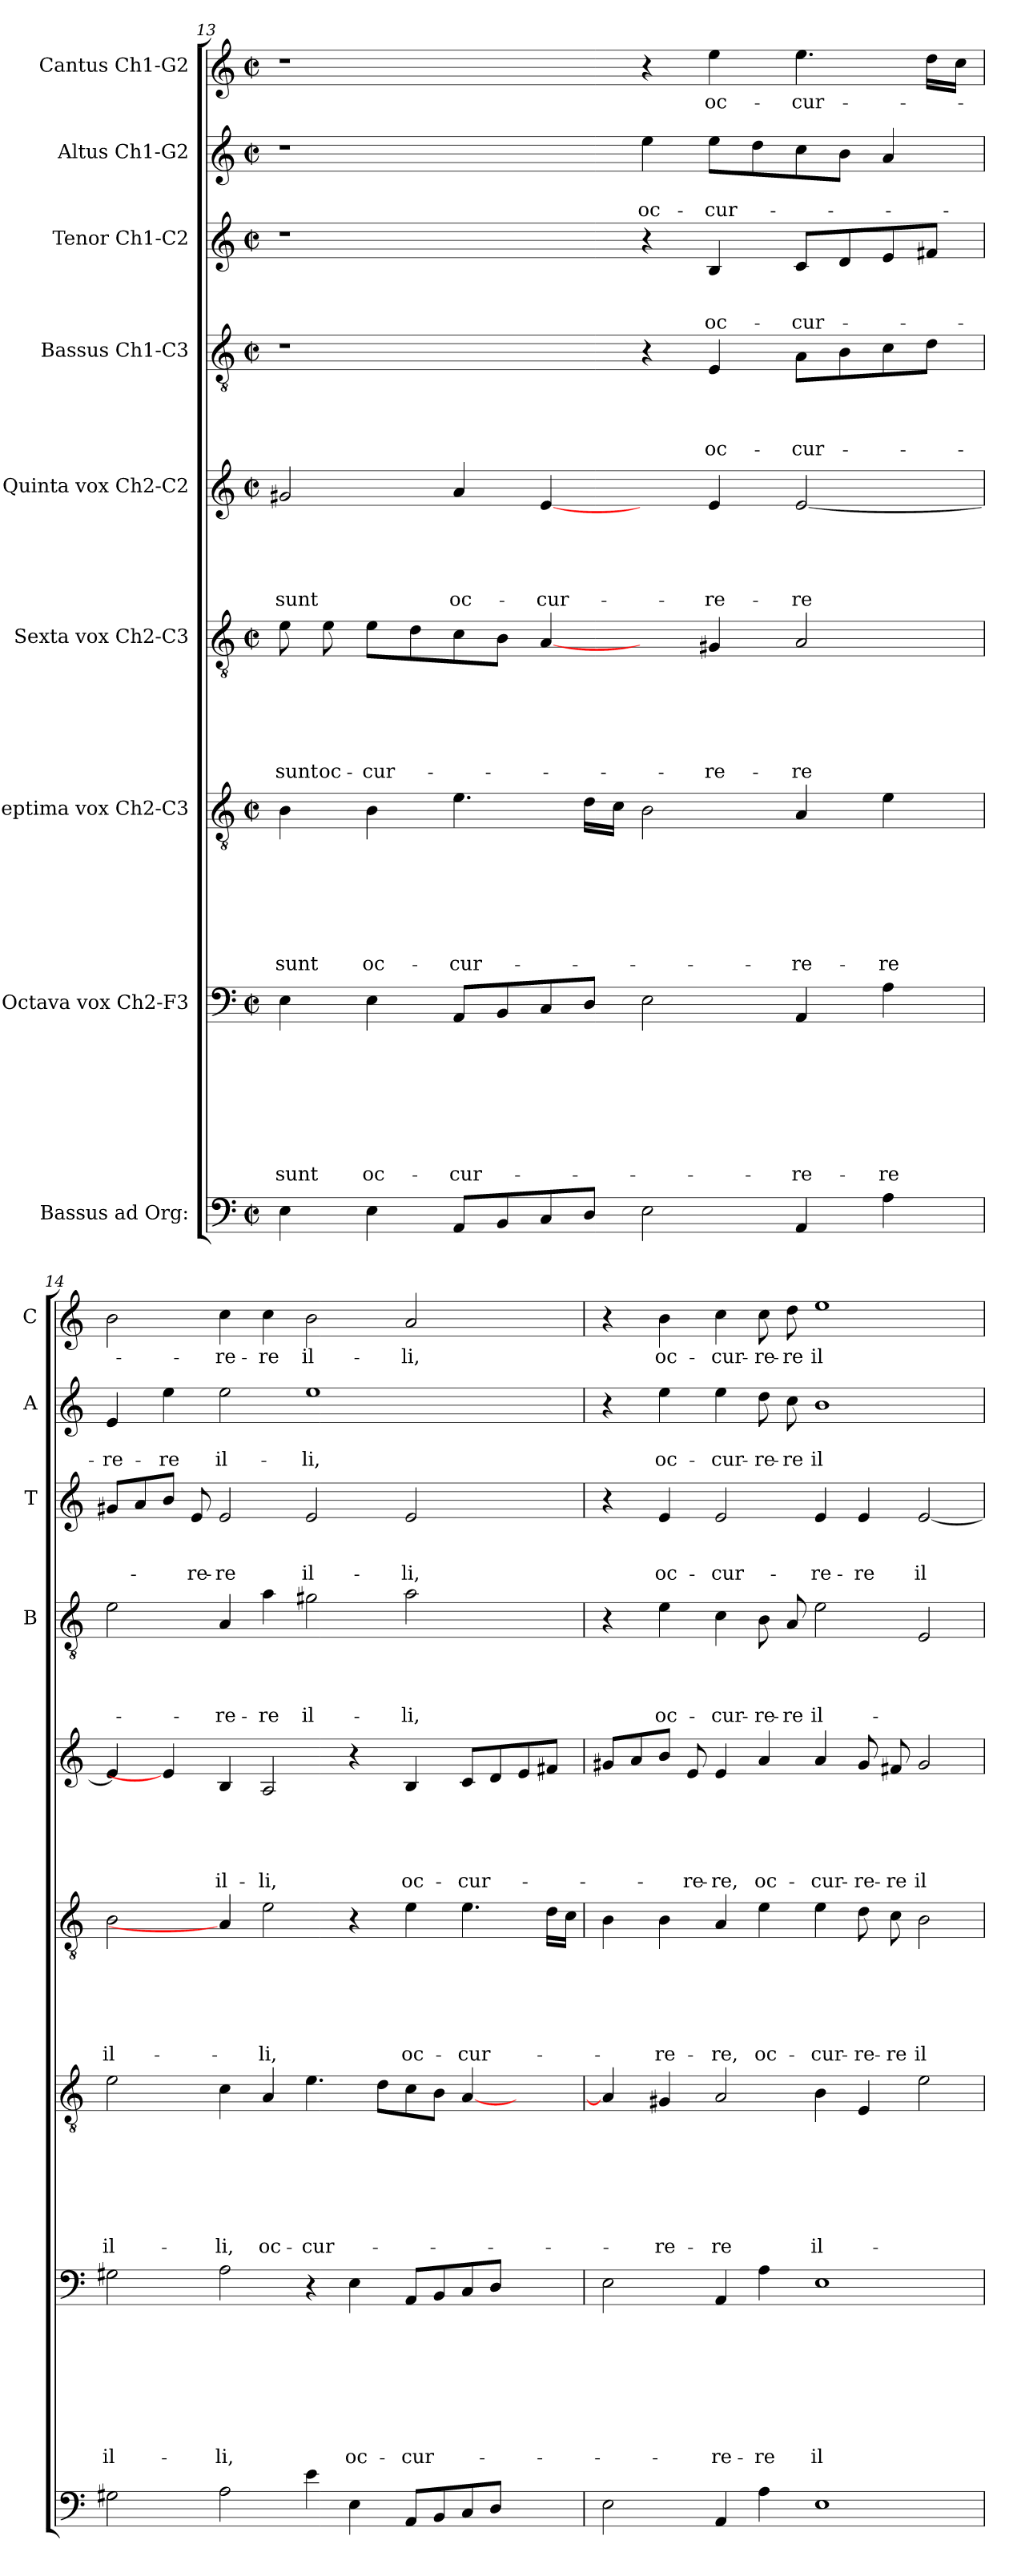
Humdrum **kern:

**kern	**kern	**text	**text	**text	**text	**text	**text	**text	**text	**kern	**text	**text	**text	**text	**text	**text	**text	**kern	**text	**text	**text	**text	**text	**text	**kern	**text	**text	**text	**text	**text	**kern	**text	**text	**text	**text	**kern	**text	**text	**text	**kern	**text	**text	**kern	**text
*part9	*part8	*part8	*part8	*part8	*part8	*part8	*part8	*part8	*part8	*part7	*part7	*part7	*part7	*part7	*part7	*part7	*part7	*part6	*part6	*part6	*part6	*part6	*part6	*part6	*part5	*part5	*part5	*part5	*part5	*part5	*part4	*part4	*part4	*part4	*part4	*part3	*part3	*part3	*part3	*part2	*part2	*part2	*part1	*part1
*staff9	*staff8	*staff8	*staff8	*staff8	*staff8	*staff8	*staff8	*staff8	*staff8	*staff7	*staff7	*staff7	*staff7	*staff7	*staff7	*staff7	*staff7	*staff6	*staff6	*staff6	*staff6	*staff6	*staff6	*staff6	*staff5	*staff5	*staff5	*staff5	*staff5	*staff5	*staff4	*staff4	*staff4	*staff4	*staff4	*staff3	*staff3	*staff3	*staff3	*staff2	*staff2	*staff2	*staff1	*staff1
*I"Bassus ad Org:	*I"Octava vox Ch2-F3	*	*	*	*	*	*	*	*	*I"Septima vox Ch2-C3	*	*	*	*	*	*	*	*I"Sexta vox Ch2-C3	*	*	*	*	*	*	*I"Quinta vox Ch2-C2	*	*	*	*	*	*I"Bassus Ch1-C3	*	*	*	*	*I"Tenor Ch1-C2	*	*	*	*I"Altus Ch1-G2	*	*	*I"Cantus Ch1-G2	*
*	*	*	*	*	*	*	*	*	*	*	*	*	*	*	*	*	*	*	*	*	*	*	*	*	*	*	*	*	*	*	*I'B	*	*	*	*	*I'T	*	*	*	*I'A	*	*	*I'C	*
*clefF4	*clefF4	*	*	*	*	*	*	*	*	*clefGv2	*	*	*	*	*	*	*	*clefGv2	*	*	*	*	*	*	*clefG2	*	*	*	*	*	*clefGv2	*	*	*	*	*clefG2	*	*	*	*clefG2	*	*	*clefG2	*
*k[]	*k[]	*	*	*	*	*	*	*	*	*k[]	*	*	*	*	*	*	*	*k[]	*	*	*	*	*	*	*k[]	*	*	*	*	*	*k[]	*	*	*	*	*k[]	*	*	*	*k[]	*	*	*k[]	*
*C:	*C:	*	*	*	*	*	*	*	*	*C:	*	*	*	*	*	*	*	*C:	*	*	*	*	*	*	*C:	*	*	*	*	*	*C:	*	*	*	*	*C:	*	*	*	*C:	*	*	*C:	*
*M2/2	*M2/2	*	*	*	*	*	*	*	*	*M2/2	*	*	*	*	*	*	*	*M2/2	*	*	*	*	*	*	*M2/2	*	*	*	*	*	*M2/2	*	*	*	*	*M2/2	*	*	*	*M2/2	*	*	*M2/2	*
*met(c|)	*met(c|)	*	*	*	*	*	*	*	*	*met(c|)	*	*	*	*	*	*	*	*met(c|)	*	*	*	*	*	*	*met(c|)	*	*	*	*	*	*met(c|)	*	*	*	*	*met(c|)	*	*	*	*met(c|)	*	*	*met(c|)	*
=13	=13	=13	=13	=13	=13	=13	=13	=13	=13	=13	=13	=13	=13	=13	=13	=13	=13	=13	=13	=13	=13	=13	=13	=13	=13	=13	=13	=13	=13	=13	=13	=13	=13	=13	=13	=13	=13	=13	=13	=13	=13	=13	=13	=13
!	!	!	!	!	!	!	!	!	!LO:LY:b	!	!	!	!	!	!	!	!LO:LY:b	!	!	!	!	!	!	!LO:LY:b	!	!	!	!	!	!LO:LY:b	!	!	!	!	!	!	!	!	!	!	!	!	!	!
4E\	4E\	.	.	.	.	.	.	.	sunt	4B\	.	.	.	.	.	.	sunt	8e\	.	.	.	.	.	sunt	2g#X/	.	.	.	.	sunt	1r	.	.	.	.	1r	.	.	.	1r	.	.	1r	.
!	!	!	!	!	!	!	!	!	!	!	!	!	!	!	!	!	!	!	!	!	!	!	!	!LO:LY:b	!	!	!	!	!	!	!	!	!	!	!	!	!	!	!	!	!	!	!	!
.	.	.	.	.	.	.	.	.	.	.	.	.	.	.	.	.	.	8e\	.	.	.	.	.	oc-	.	.	.	.	.	.	.	.	.	.	.	.	.	.	.	.	.	.	.	.
!	!	!	!	!	!	!	!	!	!LO:LY:b	!	!	!	!	!	!	!	!LO:LY:b	!	!	!	!	!	!	!LO:LY:b	!	!	!	!	!	!	!	!	!	!	!	!	!	!	!	!	!	!	!	!
4E\	4E\	.	.	.	.	.	.	.	oc-	4B\	.	.	.	.	.	.	oc-	8e\L	.	.	.	.	.	-cur-	.	.	.	.	.	.	.	.	.	.	.	.	.	.	.	.	.	.	.	.
.	.	.	.	.	.	.	.	.	.	.	.	.	.	.	.	.	.	8d\	.	.	.	.	.	.	.	.	.	.	.	.	.	.	.	.	.	.	.	.	.	.	.	.	.	.
!	!	!	!	!	!	!	!	!	!LO:LY:b	!	!	!	!	!	!	!	!LO:LY:b	!	!	!	!	!	!	!	!	!	!	!	!	!LO:LY:b	!	!	!	!	!	!	!	!	!	!	!	!	!	!
8AA/L	8AA/L	.	.	.	.	.	.	.	-cur-	4.e\	.	.	.	.	.	.	-cur-	8c\	.	.	.	.	.	.	4a/	.	.	.	.	oc-	.	.	.	.	.	.	.	.	.	.	.	.	.	.
8BB/	8BB/	.	.	.	.	.	.	.	.	.	.	.	.	.	.	.	.	8B\J	.	.	.	.	.	.	.	.	.	.	.	.	.	.	.	.	.	.	.	.	.	.	.	.	.	.
!	!	!	!	!	!	!	!	!	!	!	!	!	!	!	!	!	!	!	!	!	!	!	!	!	!	!	!	!	!	!LO:LY:b	!	!	!	!	!	!	!	!	!	!	!	!	!	!
8C/	8C/	.	.	.	.	.	.	.	.	.	.	.	.	.	.	.	.	[4A/	.	.	.	.	.	.	[4e/	.	.	.	.	-cur-	.	.	.	.	.	.	.	.	.	.	.	.	.	.
8D/J	8D/J	.	.	.	.	.	.	.	.	16d\LL	.	.	.	.	.	.	.	.	.	.	.	.	.	.	.	.	.	.	.	.	.	.	.	.	.	.	.	.	.	.	.	.	.	.
.	.	.	.	.	.	.	.	.	.	16c\JJ	.	.	.	.	.	.	.	.	.	.	.	.	.	.	.	.	.	.	.	.	.	.	.	.	.	.	.	.	.	.	.	.	.	.
!	!	!	!	!	!	!	!	!	!	!	!	!	!	!	!	!	!	!	!	!	!	!	!	!	!	!	!	!	!	!	!	!	!	!	!	!	!	!	!	!	!	!LO:LY:b	!	!
2E\	2E\	.	.	.	.	.	.	.	.	2B\	.	.	.	.	.	.	.	4ryy	.	.	.	.	.	.	4ryy	.	.	.	.	.	4r	.	.	.	.	4r	.	.	.	4ee\	.	oc-	4r	.
!	!	!	!	!	!	!	!	!	!	!	!	!	!	!	!	!	!	!	!	!	!	!	!	!LO:LY:b	!	!	!	!	!	!LO:LY:b	!	!	!	!	!LO:LY:b	!	!	!	!LO:LY:b	!	!	!LO:LY:b	!	!LO:LY:b
.	.	.	.	.	.	.	.	.	.	.	.	.	.	.	.	.	.	4G#X/	.	.	.	.	.	-re-	4e/	.	.	.	.	-re-	4E/	.	.	.	oc-	4B/	.	.	oc-	8ee\L	.	-cur-	4ee\	oc-
.	.	.	.	.	.	.	.	.	.	.	.	.	.	.	.	.	.	.	.	.	.	.	.	.	.	.	.	.	.	.	.	.	.	.	.	.	.	.	.	8dd\	.	.	.	.
!	!	!	!	!	!	!	!	!	!LO:LY:b	!	!	!	!	!	!	!	!LO:LY:b	!	!	!	!	!	!	!LO:LY:b	!	!	!	!	!	!LO:LY:b	!	!	!	!	!LO:LY:b	!	!	!	!LO:LY:b	!	!	!	!	!LO:LY:b
4AA/	4AA/	.	.	.	.	.	.	.	-re-	4A/	.	.	.	.	.	.	-re-	2A/	.	.	.	.	.	-re	[2e/	.	.	.	.	-re	8A\L	.	.	.	-cur-	8c/L	.	.	-cur-	8cc\	.	.	4.ee\	-cur-
.	.	.	.	.	.	.	.	.	.	.	.	.	.	.	.	.	.	.	.	.	.	.	.	.	.	.	.	.	.	.	8B\	.	.	.	.	8d/	.	.	.	8b\J	.	.	.	.
!	!	!	!	!	!	!	!	!	!LO:LY:b	!	!	!	!	!	!	!	!LO:LY:b	!	!	!	!	!	!	!	!	!	!	!	!	!	!	!	!	!	!	!	!	!	!	!	!	!	!	!
4A\	4A\	.	.	.	.	.	.	.	-re	4e\	.	.	.	.	.	.	-re	.	.	.	.	.	.	.	.	.	.	.	.	.	8c\	.	.	.	.	8e/	.	.	.	4a/	.	.	.	.
.	.	.	.	.	.	.	.	.	.	.	.	.	.	.	.	.	.	.	.	.	.	.	.	.	.	.	.	.	.	.	8d\J	.	.	.	.	8f#X/J	.	.	.	.	.	.	16dd\LL	.
.	.	.	.	.	.	.	.	.	.	.	.	.	.	.	.	.	.	.	.	.	.	.	.	.	.	.	.	.	.	.	.	.	.	.	.	.	.	.	.	.	.	.	16cc\JJ	.
!!LO:LB:g=z
=14	=14	=14	=14	=14	=14	=14	=14	=14	=14	=14	=14	=14	=14	=14	=14	=14	=14	=14	=14	=14	=14	=14	=14	=14	=14	=14	=14	=14	=14	=14	=14	=14	=14	=14	=14	=14	=14	=14	=14	=14	=14	=14	=14	=14
!	!	!	!	!	!	!	!	!	!LO:LY:b	!	!	!	!	!	!	!	!LO:LY:b	!	!	!	!	!	!	!LO:LY:b	!	!	!	!	!	!	!	!	!	!	!	!	!	!	!	!	!	!LO:LY:b	!	!
2G#X\	2G#X\	.	.	.	.	.	.	.	il-	2e\	.	.	.	.	.	.	il-	2B\	.	.	.	.	.	il-	4e/]	.	.	.	.	.	2e\	.	.	.	.	8g#X/L	.	.	.	4e/	.	-re-	2b\	.
.	.	.	.	.	.	.	.	.	.	.	.	.	.	.	.	.	.	.	.	.	.	.	.	.	.	.	.	.	.	.	.	.	.	.	.	8a/	.	.	.	.	.	.	.	.
!	!	!	!	!	!	!	!	!	!	!	!	!	!	!	!	!	!	!	!	!	!	!	!	!	!	!	!	!	!	!	!	!	!	!	!	!	!	!	!	!	!	!LO:LY:b	!	!
.	.	.	.	.	.	.	.	.	.	.	.	.	.	.	.	.	.	.	.	.	.	.	.	.	4e/]	.	.	.	.	.	.	.	.	.	.	8b/J	.	.	.	4ee\	.	-re	.	.
!	!	!	!	!	!	!	!	!	!	!	!	!	!	!	!	!	!	!	!	!	!	!	!	!	!	!	!	!	!	!	!	!	!	!	!	!	!	!	!LO:LY:b	!	!	!	!	!
.	.	.	.	.	.	.	.	.	.	.	.	.	.	.	.	.	.	.	.	.	.	.	.	.	.	.	.	.	.	.	.	.	.	.	.	8e/	.	.	-re-	.	.	.	.	.
!	!	!	!	!	!	!	!	!	!LO:LY:b	!	!	!	!	!	!	!	!LO:LY:b	!	!	!	!	!	!	!	!	!	!	!	!	!LO:LY:b	!	!	!	!	!LO:LY:b	!	!	!	!LO:LY:b	!	!	!LO:LY:b	!	!LO:LY:b
2A\	2A\	.	.	.	.	.	.	.	-li,	4c\	.	.	.	.	.	.	-li,	4A/]	.	.	.	.	.	.	4B/	.	.	.	.	il-	4A/	.	.	.	-re-	2e/	.	.	-re	2ee\	.	il-	4cc\	-re-
!	!	!	!	!	!	!	!	!	!	!	!	!	!	!	!	!	!LO:LY:b	!	!	!	!	!	!	!LO:LY:b	!	!	!	!	!	!LO:LY:b	!	!	!	!	!LO:LY:b	!	!	!	!	!	!	!	!	!LO:LY:b
.	.	.	.	.	.	.	.	.	.	4A/	.	.	.	.	.	.	oc-	2e\	.	.	.	.	.	-li,	2A/	.	.	.	.	-li,	4a\	.	.	.	-re	.	.	.	.	.	.	.	4cc\	-re
!	!	!	!	!	!	!	!	!	!	!	!	!	!	!	!	!	!LO:LY:b	!	!	!	!	!	!	!	!	!	!	!	!	!	!	!	!	!	!LO:LY:b	!	!	!	!LO:LY:b	!	!	!LO:LY:b	!	!LO:LY:b
4e\	4r	.	.	.	.	.	.	.	.	4.e\	.	.	.	.	.	.	-cur-	.	.	.	.	.	.	.	.	.	.	.	.	.	2g#X\	.	.	.	il-	2e/	.	.	il-	1ee	.	-li,	2b\	il-
!	!	!	!	!	!	!	!	!	!LO:LY:b	!	!	!	!	!	!	!	!	!	!	!	!	!	!	!	!	!	!	!	!	!	!	!	!	!	!	!	!	!	!	!	!	!	!	!
4E\	4E\	.	.	.	.	.	.	.	oc-	.	.	.	.	.	.	.	.	4r	.	.	.	.	.	.	4r	.	.	.	.	.	.	.	.	.	.	.	.	.	.	.	.	.	.	.
.	.	.	.	.	.	.	.	.	.	8d\L	.	.	.	.	.	.	.	.	.	.	.	.	.	.	.	.	.	.	.	.	.	.	.	.	.	.	.	.	.	.	.	.	.	.
!	!	!	!	!	!	!	!	!	!LO:LY:b	!	!	!	!	!	!	!	!	!	!	!	!	!	!	!LO:LY:b	!	!	!	!	!	!LO:LY:b	!	!	!	!	!LO:LY:b	!	!	!	!LO:LY:b	!	!	!	!	!LO:LY:b
8AA/L	8AA/L	.	.	.	.	.	.	.	-cur-	8c\	.	.	.	.	.	.	.	4e\	.	.	.	.	.	oc-	4B/	.	.	.	.	oc-	2a\	.	.	.	-li,	2e/	.	.	-li,	.	.	.	2a/	-li,
8BB/	8BB/	.	.	.	.	.	.	.	.	8B\J	.	.	.	.	.	.	.	.	.	.	.	.	.	.	.	.	.	.	.	.	.	.	.	.	.	.	.	.	.	.	.	.	.	.
!	!	!	!	!	!	!	!	!	!	!	!	!	!	!	!	!	!	!	!	!	!	!	!	!LO:LY:b	!	!	!	!	!	!LO:LY:b	!	!	!	!	!	!	!	!	!	!	!	!	!	!
8C/	8C/	.	.	.	.	.	.	.	.	[4A/	.	.	.	.	.	.	.	4.e\	.	.	.	.	.	-cur-	8c/L	.	.	.	.	-cur-	.	.	.	.	.	.	.	.	.	.	.	.	.	.
8D/J	8D/J	.	.	.	.	.	.	.	.	.	.	.	.	.	.	.	.	.	.	.	.	.	.	.	8d/	.	.	.	.	.	.	.	.	.	.	.	.	.	.	.	.	.	.	.
4ryy	4ryy	.	.	.	.	.	.	.	.	4ryy	.	.	.	.	.	.	.	.	.	.	.	.	.	.	8e/	.	.	.	.	.	4ryy	.	.	.	.	4ryy	.	.	.	4ryy	.	.	4ryy	.
.	.	.	.	.	.	.	.	.	.	.	.	.	.	.	.	.	.	16d\LL	.	.	.	.	.	.	8f#X/J	.	.	.	.	.	.	.	.	.	.	.	.	.	.	.	.	.	.	.
.	.	.	.	.	.	.	.	.	.	.	.	.	.	.	.	.	.	16c\JJ	.	.	.	.	.	.	.	.	.	.	.	.	.	.	.	.	.	.	.	.	.	.	.	.	.	.
=15	=15	=15	=15	=15	=15	=15	=15	=15	=15	=15	=15	=15	=15	=15	=15	=15	=15	=15	=15	=15	=15	=15	=15	=15	=15	=15	=15	=15	=15	=15	=15	=15	=15	=15	=15	=15	=15	=15	=15	=15	=15	=15	=15	=15
2E\	2E\	.	.	.	.	.	.	.	.	4A/]	.	.	.	.	.	.	.	4B\	.	.	.	.	.	.	8g#X/L	.	.	.	.	.	4r	.	.	.	.	4r	.	.	.	4r	.	.	4r	.
.	.	.	.	.	.	.	.	.	.	.	.	.	.	.	.	.	.	.	.	.	.	.	.	.	8a/	.	.	.	.	.	.	.	.	.	.	.	.	.	.	.	.	.	.	.
!	!	!	!	!	!	!	!	!	!	!	!	!	!	!	!	!	!LO:LY:b	!	!	!	!	!	!	!LO:LY:b	!	!	!	!	!	!	!	!	!	!	!LO:LY:b	!	!	!	!LO:LY:b	!	!	!LO:LY:b	!	!LO:LY:b
.	.	.	.	.	.	.	.	.	.	4G#X/	.	.	.	.	.	.	-re-	4B\	.	.	.	.	.	-re-	8b/J	.	.	.	.	.	4e\	.	.	.	oc-	4e/	.	.	oc-	4ee\	.	oc-	4b\	oc-
!	!	!	!	!	!	!	!	!	!	!	!	!	!	!	!	!	!	!	!	!	!	!	!	!	!	!	!	!	!	!LO:LY:b	!	!	!	!	!	!	!	!	!	!	!	!	!	!
.	.	.	.	.	.	.	.	.	.	.	.	.	.	.	.	.	.	.	.	.	.	.	.	.	8e/	.	.	.	.	-re-	.	.	.	.	.	.	.	.	.	.	.	.	.	.
!	!	!	!	!	!	!	!	!	!LO:LY:b	!	!	!	!	!	!	!	!LO:LY:b	!	!	!	!	!	!	!LO:LY:b	!	!	!	!	!	!LO:LY:b	!	!	!	!	!LO:LY:b	!	!	!	!LO:LY:b	!	!	!LO:LY:b	!	!LO:LY:b
4AA/	4AA/	.	.	.	.	.	.	.	-re-	2A/	.	.	.	.	.	.	-re	4A/	.	.	.	.	.	-re,	4e/	.	.	.	.	-re,	4c\	.	.	.	-cur-	2e/	.	.	-cur-	4ee\	.	-cur-	4cc\	-cur-
!	!	!	!	!	!	!	!	!	!LO:LY:b	!	!	!	!	!	!	!	!	!	!	!	!	!	!	!LO:LY:b	!	!	!	!	!	!LO:LY:b	!	!	!	!	!LO:LY:b	!	!	!	!	!	!	!LO:LY:b	!	!LO:LY:b
4A\	4A\	.	.	.	.	.	.	.	-re	.	.	.	.	.	.	.	.	4e\	.	.	.	.	.	oc-	4a/	.	.	.	.	oc-	8B\	.	.	.	-re-	.	.	.	.	8dd\	.	-re-	8cc\	-re-
!	!	!	!	!	!	!	!	!	!	!	!	!	!	!	!	!	!	!	!	!	!	!	!	!	!	!	!	!	!	!	!	!	!	!	!LO:LY:b	!	!	!	!	!	!	!LO:LY:b	!	!LO:LY:b
.	.	.	.	.	.	.	.	.	.	.	.	.	.	.	.	.	.	.	.	.	.	.	.	.	.	.	.	.	.	.	8A/	.	.	.	-re	.	.	.	.	8cc\	.	-re	8dd\	-re
!	!	!	!	!	!	!	!	!	!LO:LY:b	!	!	!	!	!	!	!	!LO:LY:b	!	!	!	!	!	!	!LO:LY:b	!	!	!	!	!	!LO:LY:b	!	!	!	!	!LO:LY:b	!	!	!	!LO:LY:b	!	!	!LO:LY:b	!	!LO:LY:b
1E	1E	.	.	.	.	.	.	.	il-	4B\	.	.	.	.	.	.	il-	4e\	.	.	.	.	.	-cur-	4a/	.	.	.	.	-cur-	2e\	.	.	.	il-	4e/	.	.	-re-	1b	.	il-	1ee	il-
!	!	!	!	!	!	!	!	!	!	!	!	!	!	!	!	!	!	!	!	!	!	!	!	!LO:LY:b	!	!	!	!	!	!LO:LY:b	!	!	!	!	!	!	!	!	!LO:LY:b	!	!	!	!	!
.	.	.	.	.	.	.	.	.	.	4E/	.	.	.	.	.	.	.	8d\	.	.	.	.	.	-re-	8g#/	.	.	.	.	-re-	.	.	.	.	.	4e/	.	.	-re	.	.	.	.	.
!	!	!	!	!	!	!	!	!	!	!	!	!	!	!	!	!	!	!	!	!	!	!	!	!LO:LY:b	!	!	!	!	!	!LO:LY:b	!	!	!	!	!	!	!	!	!	!	!	!	!	!
.	.	.	.	.	.	.	.	.	.	.	.	.	.	.	.	.	.	8c\	.	.	.	.	.	-re	8f#X/	.	.	.	.	-re	.	.	.	.	.	.	.	.	.	.	.	.	.	.
!	!	!	!	!	!	!	!	!	!	!	!	!	!	!	!	!	!	!	!	!	!	!	!	!LO:LY:b	!	!	!	!	!	!LO:LY:b	!	!	!	!	!	!	!	!	!LO:LY:b	!	!	!	!	!
.	.	.	.	.	.	.	.	.	.	2e\	.	.	.	.	.	.	.	2B\	.	.	.	.	.	il-	2g#/	.	.	.	.	il-	2E/	.	.	.	.	[2e/	.	.	il-	.	.	.	.	.
=	=	=	=	=	=	=	=	=	=	=	=	=	=	=	=	=	=	=	=	=	=	=	=	=	=	=	=	=	=	=	=	=	=	=	=	=	=	=	=	=	=	=	=	=
*-	*-	*-	*-	*-	*-	*-	*-	*-	*-	*-	*-	*-	*-	*-	*-	*-	*-	*-	*-	*-	*-	*-	*-	*-	*-	*-	*-	*-	*-	*-	*-	*-	*-	*-	*-	*-	*-	*-	*-	*-	*-	*-	*-	*-
